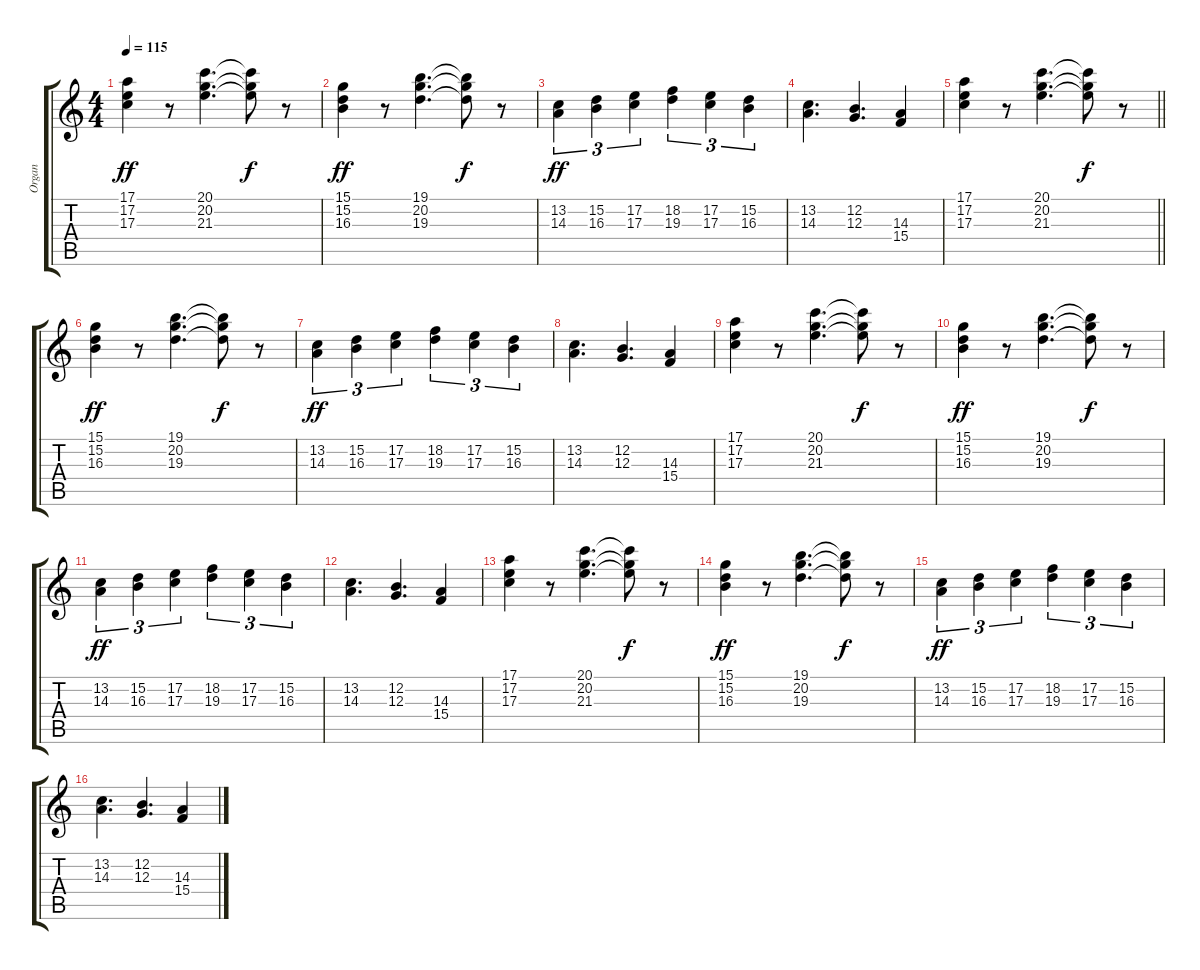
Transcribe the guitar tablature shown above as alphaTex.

\track ("Organ" "Organ") {instrument rockorgan}
\staff {score tabs}
\tuning (E4 B3 G3 D3 A2 E2) {hide}
\ts (4 4)
\tempo 115
\clef g2
\ks c
(17.1 17.2 17.3).4{dy ff volume 7} r.8 (20.1 20.2 21.3).4{d} (20.1{t} 20.2{t} 21.3{t}).8{dy f} r.8 |
(15.1 15.2 16.3).4{dy ff volume 7} r.8 (19.1 20.2 19.3).4{d} (19.1{t} 20.2{t} 19.3{t}).8{dy f} r.8 |
(13.2 14.3).4{tu (3 2) dy ff volume 7} (15.2 16.3).4{tu (3 2)} (17.2 17.3).4{tu (3 2)} (18.2 19.3).4{tu (3 2)} (17.2 17.3).4{tu (3 2)} (15.2 16.3).4{tu (3 2)} |
(13.2 14.3).4{d volume 7} (12.2 12.3).4{d} (14.3 15.4).4 |
\barLineRight lightlight
(17.1 17.2 17.3).4{volume 7} r.8 (20.1 20.2 21.3).4{d} (20.1{t} 20.2{t} 21.3{t}).8{dy f} r.8 |
\section ("" "")
(15.1 15.2 16.3).4{dy ff volume 7} r.8 (19.1 20.2 19.3).4{d} (19.1{t} 20.2{t} 19.3{t}).8{dy f} r.8 |
(13.2 14.3).4{tu (3 2) dy ff volume 7} (15.2 16.3).4{tu (3 2)} (17.2 17.3).4{tu (3 2)} (18.2 19.3).4{tu (3 2)} (17.2 17.3).4{tu (3 2)} (15.2 16.3).4{tu (3 2)} |
(13.2 14.3).4{d volume 7} (12.2 12.3).4{d} (14.3 15.4).4 |
(17.1 17.2 17.3).4{volume 7} r.8 (20.1 20.2 21.3).4{d} (20.1{t} 20.2{t} 21.3{t}).8{dy f} r.8 |
(15.1 15.2 16.3).4{dy ff volume 7} r.8 (19.1 20.2 19.3).4{d} (19.1{t} 20.2{t} 19.3{t}).8{dy f} r.8 |
(13.2 14.3).4{tu (3 2) dy ff volume 7} (15.2 16.3).4{tu (3 2)} (17.2 17.3).4{tu (3 2)} (18.2 19.3).4{tu (3 2)} (17.2 17.3).4{tu (3 2)} (15.2 16.3).4{tu (3 2)} |
(13.2 14.3).4{d volume 7} (12.2 12.3).4{d} (14.3 15.4).4 |
(17.1 17.2 17.3).4{volume 7} r.8 (20.1 20.2 21.3).4{d} (20.1{t} 20.2{t} 21.3{t}).8{dy f} r.8 |
(15.1 15.2 16.3).4{dy ff volume 7} r.8 (19.1 20.2 19.3).4{d} (19.1{t} 20.2{t} 19.3{t}).8{dy f} r.8 |
(13.2 14.3).4{tu (3 2) dy ff volume 7} (15.2 16.3).4{tu (3 2)} (17.2 17.3).4{tu (3 2)} (18.2 19.3).4{tu (3 2)} (17.2 17.3).4{tu (3 2)} (15.2 16.3).4{tu (3 2)} |
(13.2 14.3).4{d volume 7} (12.2 12.3).4{d} (14.3 15.4).4
